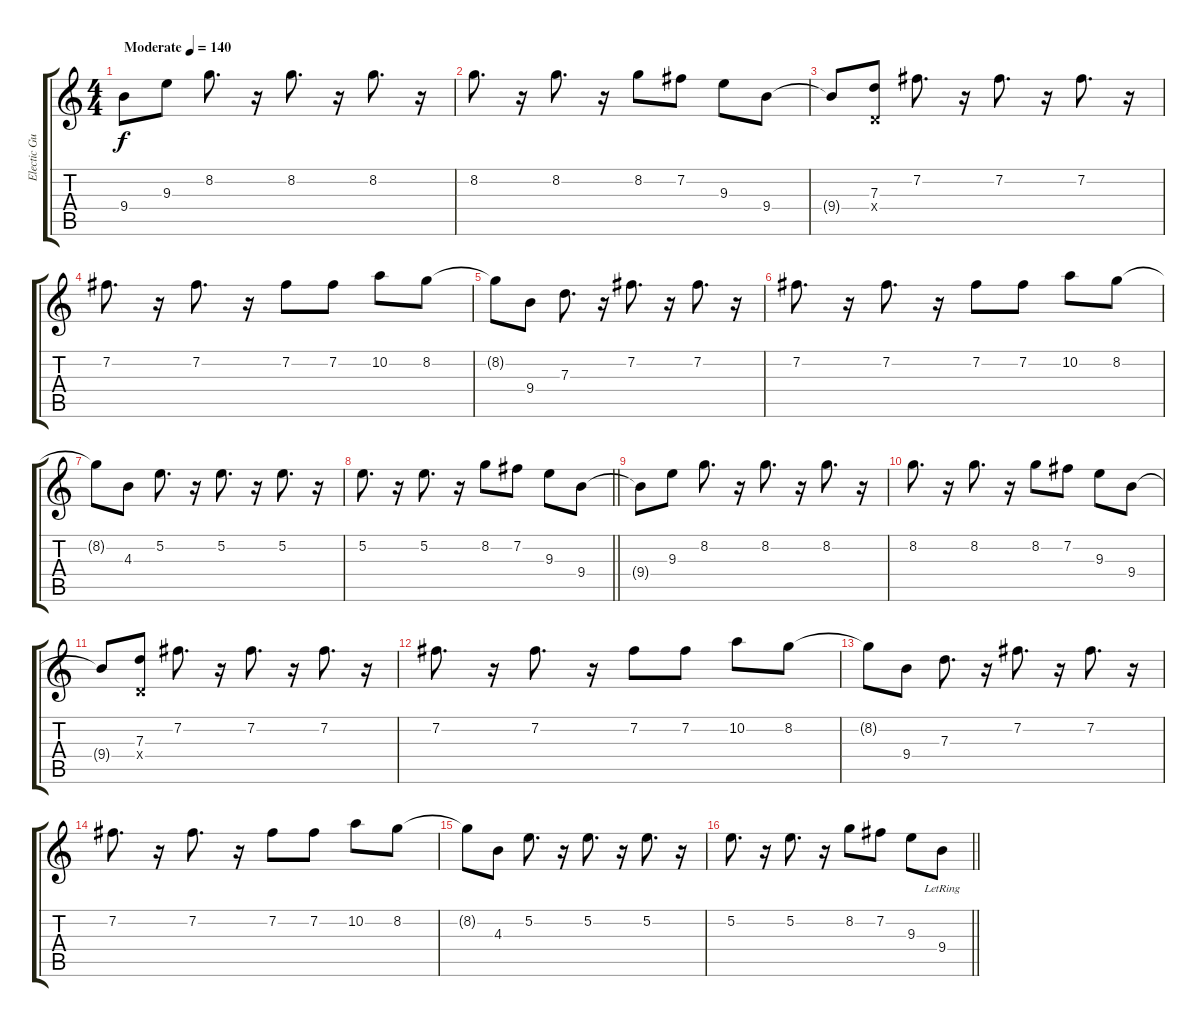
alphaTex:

\track ("Electic Guitar" "Electic Gu") {instrument distortionguitar}
\staff {score tabs}
\tuning (E4 B3 G3 D3 A2 E2) {hide}
\ts (4 4)
\section ("" "")
\tempo (140 "Moderate")
\clef g2
\ks c
9.4.8{dy f instrument distortionguitar} 9.3.8 8.2.8{d} r.16 8.2.8{d} r.16 8.2.8{d} r.16 |
8.2.8{d} r.16 8.2.8{d} r.16 8.2.8 7.2.8 9.3.8 9.4.8 |
9.4{t}.8 (7.3 0.4{x}).8 7.2.8{d} r.16 7.2.8{d} r.16 7.2.8{d} r.16 |
7.2.8{d} r.16 7.2.8{d} r.16 7.2.8 7.2.8 10.2.8 8.2.8 |
8.2{t}.8 9.4.8 7.3.8{d} r.16 7.2.8{d} r.16 7.2.8{d} r.16 |
7.2.8{d} r.16 7.2.8{d} r.16 7.2.8 7.2.8 10.2.8 8.2.8 |
8.2{t}.8 4.3.8 5.2.8{d} r.16 5.2.8{d} r.16 5.2.8{d} r.16 |
\barLineRight lightlight
5.2.8{d} r.16 5.2.8{d} r.16 8.2.8 7.2.8 9.3.8 9.4.8 |
\section ("" "")
9.4{t}.8 9.3.8 8.2.8{d} r.16 8.2.8{d} r.16 8.2.8{d} r.16 |
8.2.8{d} r.16 8.2.8{d} r.16 8.2.8 7.2.8 9.3.8 9.4.8 |
9.4{t}.8 (7.3 0.4{x}).8 7.2.8{d} r.16 7.2.8{d} r.16 7.2.8{d} r.16 |
7.2.8{d} r.16 7.2.8{d} r.16 7.2.8 7.2.8 10.2.8 8.2.8 |
8.2{t}.8 9.4.8 7.3.8{d} r.16 7.2.8{d} r.16 7.2.8{d} r.16 |
7.2.8{d} r.16 7.2.8{d} r.16 7.2.8 7.2.8 10.2.8 8.2.8 |
8.2{t}.8 4.3.8 5.2.8{d} r.16 5.2.8{d} r.16 5.2.8{d} r.16 |
\barLineRight lightlight
5.2.8{d} r.16 5.2.8{d} r.16 8.2.8 7.2.8 9.3.8 9.4{lr}.8
